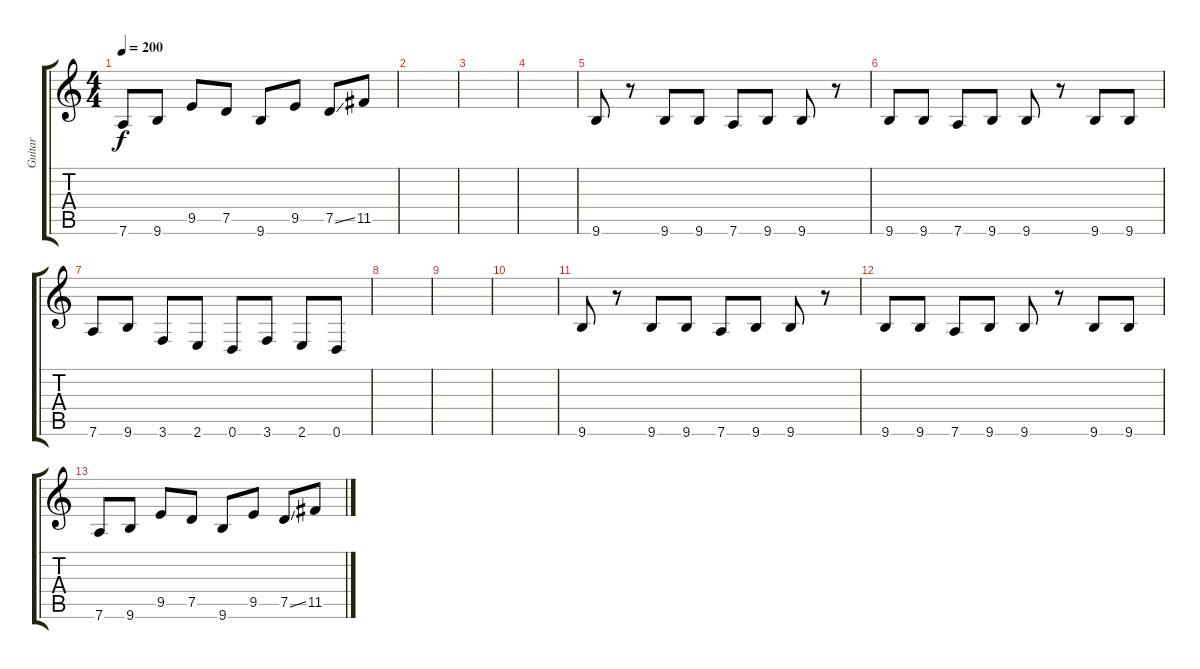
\track ("Guitar" "Guitar") {instrument overdrivenguitar}
\staff {score tabs}
\tuning (D4 A3 F3 C3 G2 D2) {hide}
\ts (4 4)
\tempo 200
\clef g2
\ks c
7.6.8{dy f} 9.6.8 9.5.8 7.5.8 9.6.8 9.5.8 7.5{ss}.8 11.5.8 |
|
|
|
9.6.8 r.8 9.6.8 9.6.8 7.6.8 9.6.8 9.6.8 r.8 |
9.6.8 9.6.8 7.6.8 9.6.8 9.6.8 r.8 9.6.8 9.6.8 |
7.6.8 9.6.8 3.6.8 2.6.8 0.6.8 3.6.8 2.6.8 0.6.8 |
|
|
|
9.6.8 r.8 9.6.8 9.6.8 7.6.8 9.6.8 9.6.8 r.8 |
9.6.8 9.6.8 7.6.8 9.6.8 9.6.8 r.8 9.6.8 9.6.8 |
7.6.8 9.6.8 9.5.8 7.5.8 9.6.8 9.5.8 7.5{ss}.8 11.5.8
